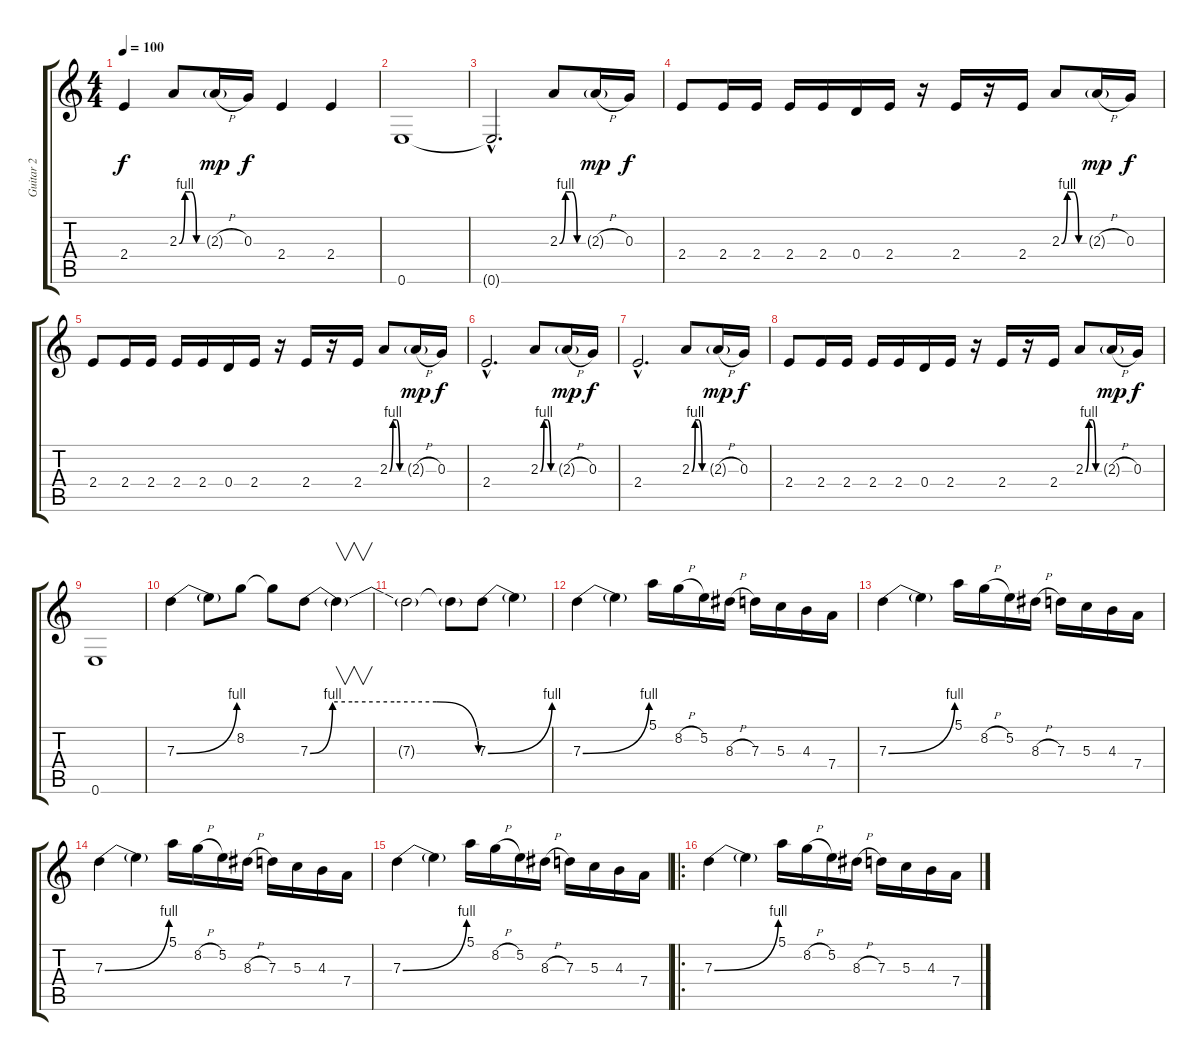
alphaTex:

\track ("Guitar 2" "Guitar 2") {instrument distortionguitar}
\staff {score tabs}
\tuning (E4 B3 G3 D3 A2 E2) {hide}
\ts (4 4)
\tempo 100
\clef g2
\ks c
2.4.4{dy f} 2.3{be (custom 0 0 15 4 30 4 45 0 60 0)}.8 2.3{h g}.16{dy mp} 0.3.16{dy f} 2.4.4 2.4.4 |
0.6.1 |
0.6{hac t}.2{d} 2.3{be (custom 0 0 15 4 30 4 45 0 60 0)}.8 2.3{h g}.16{dy mp} 0.3.16{dy f} |
2.4.8 2.4.16 2.4.16 2.4.16 2.4.16 0.4.16 2.4.16 r.16 2.4.16 r.16 2.4.16 2.3{be (custom 0 0 15 4 30 4 45 0 60 0)}.8 2.3{h g}.16{dy mp} 0.3.16{dy f} |
2.4.8 2.4.16 2.4.16 2.4.16 2.4.16 0.4.16 2.4.16 r.16 2.4.16 r.16 2.4.16 2.3{be (custom 0 0 15 4 30 4 45 0 60 0)}.8 2.3{h g}.16{dy mp} 0.3.16{dy f} |
2.4{hac}.2{d} 2.3{be (custom 0 0 15 4 30 4 45 0 60 0)}.8 2.3{h g}.16{dy mp} 0.3.16{dy f} |
2.4{hac}.2{d} 2.3{be (custom 0 0 15 4 30 4 45 0 60 0)}.8 2.3{h g}.16{dy mp} 0.3.16{dy f} |
2.4.8 2.4.16 2.4.16 2.4.16 2.4.16 0.4.16 2.4.16 r.16 2.4.16 r.16 2.4.16 2.3{be (custom 0 0 15 4 30 4 45 0 60 0)}.8 2.3{h g}.16{dy mp} 0.3.16{dy f} |
0.6.1 |
7.3{be (bend 0 0 60 4)}.4 7.3{t}.8 8.2.8 8.2{t}.8 7.3{be (custom 0 0 8 4 15 4 30 4 45 4 60 0)}.8 7.3{t}.4{v} |
7.3{t}.2 7.3{t}.8 7.3{be (bend 0 0 60 4)}.8 7.3{t}.4 |
7.3{be (bend 0 0 60 4)}.4 7.3{t}.4 5.1.16 8.2{h}.16 5.2.16 8.3{h}.16 7.3.16 5.3.16 4.3.16 7.4.16 |
7.3{be (bend 0 0 60 4)}.4 7.3{t}.4 5.1.16 8.2{h}.16 5.2.16 8.3{h}.16 7.3.16 5.3.16 4.3.16 7.4.16 |
7.3{be (bend 0 0 60 4)}.4 7.3{t}.4 5.1.16 8.2{h}.16 5.2.16 8.3{h}.16 7.3.16 5.3.16 4.3.16 7.4.16 |
7.3{be (bend 0 0 60 4)}.4 7.3{t}.4 5.1.16 8.2{h}.16 5.2.16 8.3{h}.16 7.3.16 5.3.16 4.3.16 7.4.16 |
\ro
7.3{be (bend 0 0 60 4)}.4 7.3{t}.4 5.1.16 8.2{h}.16 5.2.16 8.3{h}.16 7.3.16 5.3.16 4.3.16 7.4.16
